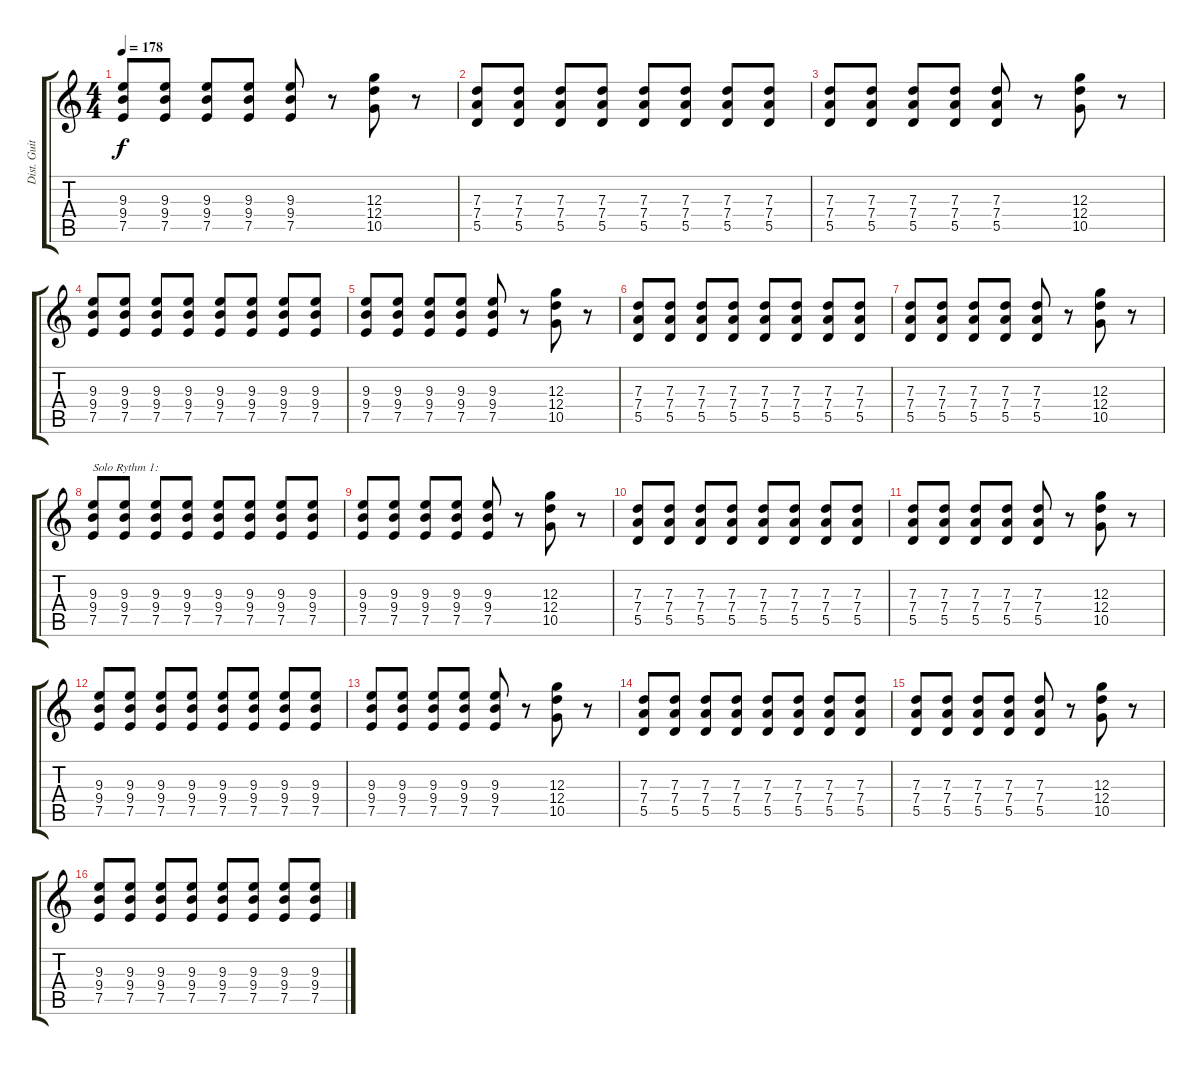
\track ("Dist. Guitar 2" "Dist. Guit") {mute instrument distortionguitar}
\staff {score tabs}
\tuning (E4 B3 G3 D3 A2 E2) {hide}
\ts (4 4)
\tempo 178
\clef g2
\ks c
(9.3 9.4 7.5).8{dy f} (9.3 9.4 7.5).8 (9.3 9.4 7.5).8 (9.3 9.4 7.5).8 (9.3 9.4 7.5).8 r.8 (12.3 12.4 10.5).8 r.8 |
(7.3 7.4 5.5).8 (7.3 7.4 5.5).8 (7.3 7.4 5.5).8 (7.3 7.4 5.5).8 (7.3 7.4 5.5).8 (7.3 7.4 5.5).8 (7.3 7.4 5.5).8 (7.3 7.4 5.5).8 |
(7.3 7.4 5.5).8 (7.3 7.4 5.5).8 (7.3 7.4 5.5).8 (7.3 7.4 5.5).8 (7.3 7.4 5.5).8 r.8 (12.3 12.4 10.5).8 r.8 |
(9.3 9.4 7.5).8 (9.3 9.4 7.5).8 (9.3 9.4 7.5).8 (9.3 9.4 7.5).8 (9.3 9.4 7.5).8 (9.3 9.4 7.5).8 (9.3 9.4 7.5).8 (9.3 9.4 7.5).8 |
(9.3 9.4 7.5).8 (9.3 9.4 7.5).8 (9.3 9.4 7.5).8 (9.3 9.4 7.5).8 (9.3 9.4 7.5).8 r.8 (12.3 12.4 10.5).8 r.8 |
(7.3 7.4 5.5).8 (7.3 7.4 5.5).8 (7.3 7.4 5.5).8 (7.3 7.4 5.5).8 (7.3 7.4 5.5).8 (7.3 7.4 5.5).8 (7.3 7.4 5.5).8 (7.3 7.4 5.5).8 |
(7.3 7.4 5.5).8 (7.3 7.4 5.5).8 (7.3 7.4 5.5).8 (7.3 7.4 5.5).8 (7.3 7.4 5.5).8 r.8 (12.3 12.4 10.5).8 r.8 |
(9.3 9.4 7.5).8{txt "Solo Rythm 1:"} (9.3 9.4 7.5).8 (9.3 9.4 7.5).8 (9.3 9.4 7.5).8 (9.3 9.4 7.5).8 (9.3 9.4 7.5).8 (9.3 9.4 7.5).8 (9.3 9.4 7.5).8 |
(9.3 9.4 7.5).8 (9.3 9.4 7.5).8 (9.3 9.4 7.5).8 (9.3 9.4 7.5).8 (9.3 9.4 7.5).8 r.8 (12.3 12.4 10.5).8 r.8 |
(7.3 7.4 5.5).8 (7.3 7.4 5.5).8 (7.3 7.4 5.5).8 (7.3 7.4 5.5).8 (7.3 7.4 5.5).8 (7.3 7.4 5.5).8 (7.3 7.4 5.5).8 (7.3 7.4 5.5).8 |
(7.3 7.4 5.5).8 (7.3 7.4 5.5).8 (7.3 7.4 5.5).8 (7.3 7.4 5.5).8 (7.3 7.4 5.5).8 r.8 (12.3 12.4 10.5).8 r.8 |
(9.3 9.4 7.5).8 (9.3 9.4 7.5).8 (9.3 9.4 7.5).8 (9.3 9.4 7.5).8 (9.3 9.4 7.5).8 (9.3 9.4 7.5).8 (9.3 9.4 7.5).8 (9.3 9.4 7.5).8 |
(9.3 9.4 7.5).8 (9.3 9.4 7.5).8 (9.3 9.4 7.5).8 (9.3 9.4 7.5).8 (9.3 9.4 7.5).8 r.8 (12.3 12.4 10.5).8 r.8 |
(7.3 7.4 5.5).8 (7.3 7.4 5.5).8 (7.3 7.4 5.5).8 (7.3 7.4 5.5).8 (7.3 7.4 5.5).8 (7.3 7.4 5.5).8 (7.3 7.4 5.5).8 (7.3 7.4 5.5).8 |
(7.3 7.4 5.5).8 (7.3 7.4 5.5).8 (7.3 7.4 5.5).8 (7.3 7.4 5.5).8 (7.3 7.4 5.5).8 r.8 (12.3 12.4 10.5).8 r.8 |
(9.3 9.4 7.5).8 (9.3 9.4 7.5).8 (9.3 9.4 7.5).8 (9.3 9.4 7.5).8 (9.3 9.4 7.5).8 (9.3 9.4 7.5).8 (9.3 9.4 7.5).8 (9.3 9.4 7.5).8
